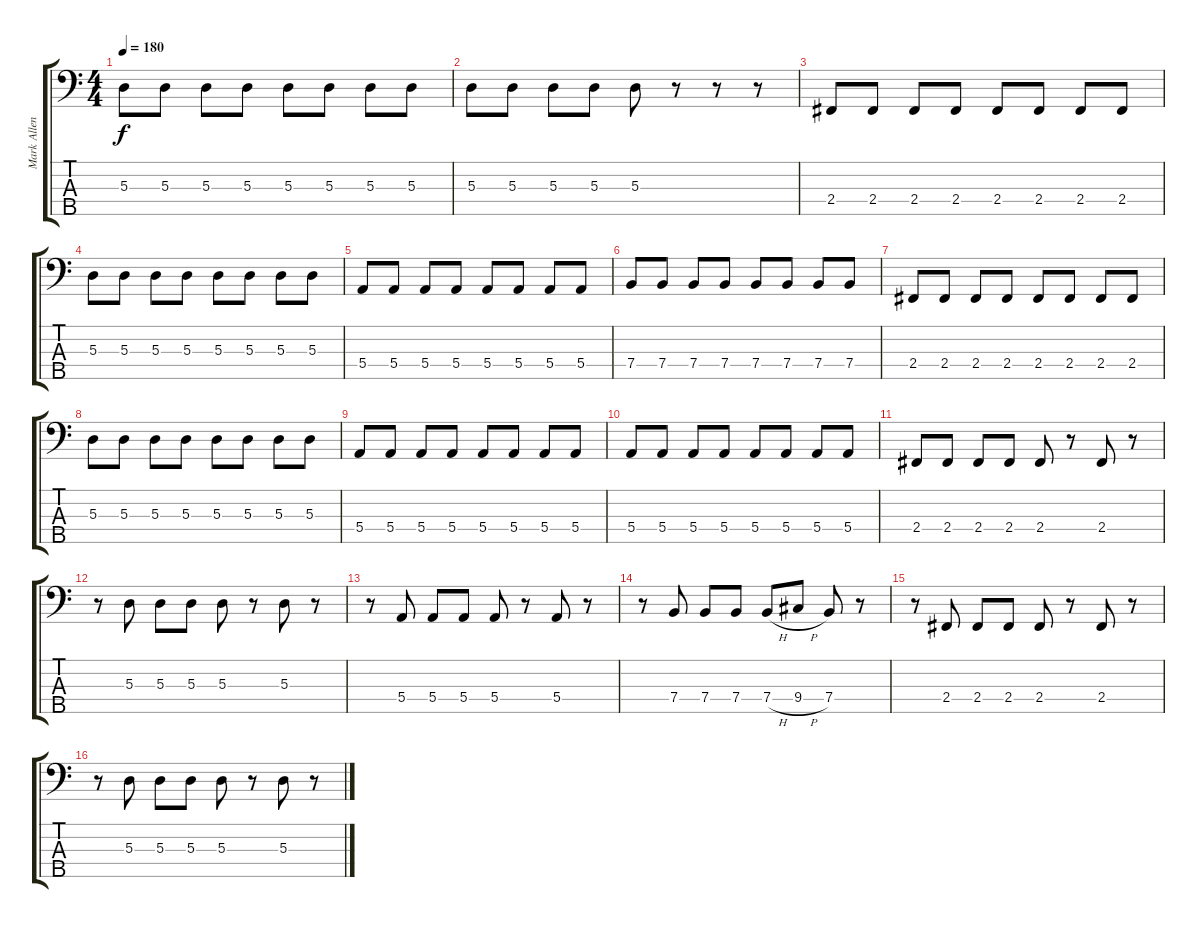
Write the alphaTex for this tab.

\track ("Mark Allen Hoppus" "Mark Allen") {instrument electricbasspick}
\staff {score tabs}
\tuning (G2 D2 A1 E1 B0) {hide}
\ts (4 4)
\tempo 180
\clef f4
\ks c
5.3.8{dy f} 5.3.8 5.3.8 5.3.8 5.3.8 5.3.8 5.3.8 5.3.8 |
5.3.8 5.3.8 5.3.8 5.3.8 5.3.8 r.8 r.8 r.8 |
2.4.8 2.4.8 2.4.8 2.4.8 2.4.8 2.4.8 2.4.8 2.4.8 |
5.3.8 5.3.8 5.3.8 5.3.8 5.3.8 5.3.8 5.3.8 5.3.8 |
5.4.8 5.4.8 5.4.8 5.4.8 5.4.8 5.4.8 5.4.8 5.4.8 |
7.4.8 7.4.8 7.4.8 7.4.8 7.4.8 7.4.8 7.4.8 7.4.8 |
2.4.8 2.4.8 2.4.8 2.4.8 2.4.8 2.4.8 2.4.8 2.4.8 |
5.3.8 5.3.8 5.3.8 5.3.8 5.3.8 5.3.8 5.3.8 5.3.8 |
5.4.8 5.4.8 5.4.8 5.4.8 5.4.8 5.4.8 5.4.8 5.4.8 |
5.4.8 5.4.8 5.4.8 5.4.8 5.4.8 5.4.8 5.4.8 5.4.8 |
2.4.8 2.4.8 2.4.8 2.4.8 2.4.8 r.8 2.4.8 r.8 |
r.8 5.3.8 5.3.8 5.3.8 5.3.8 r.8 5.3.8 r.8 |
r.8 5.4.8 5.4.8 5.4.8 5.4.8 r.8 5.4.8 r.8 |
r.8 7.4.8 7.4.8 7.4.8 7.4{h}.8 9.4{h}.8 7.4.8 r.8 |
r.8 2.4.8 2.4.8 2.4.8 2.4.8 r.8 2.4.8 r.8 |
r.8 5.3.8 5.3.8 5.3.8 5.3.8 r.8 5.3.8 r.8
